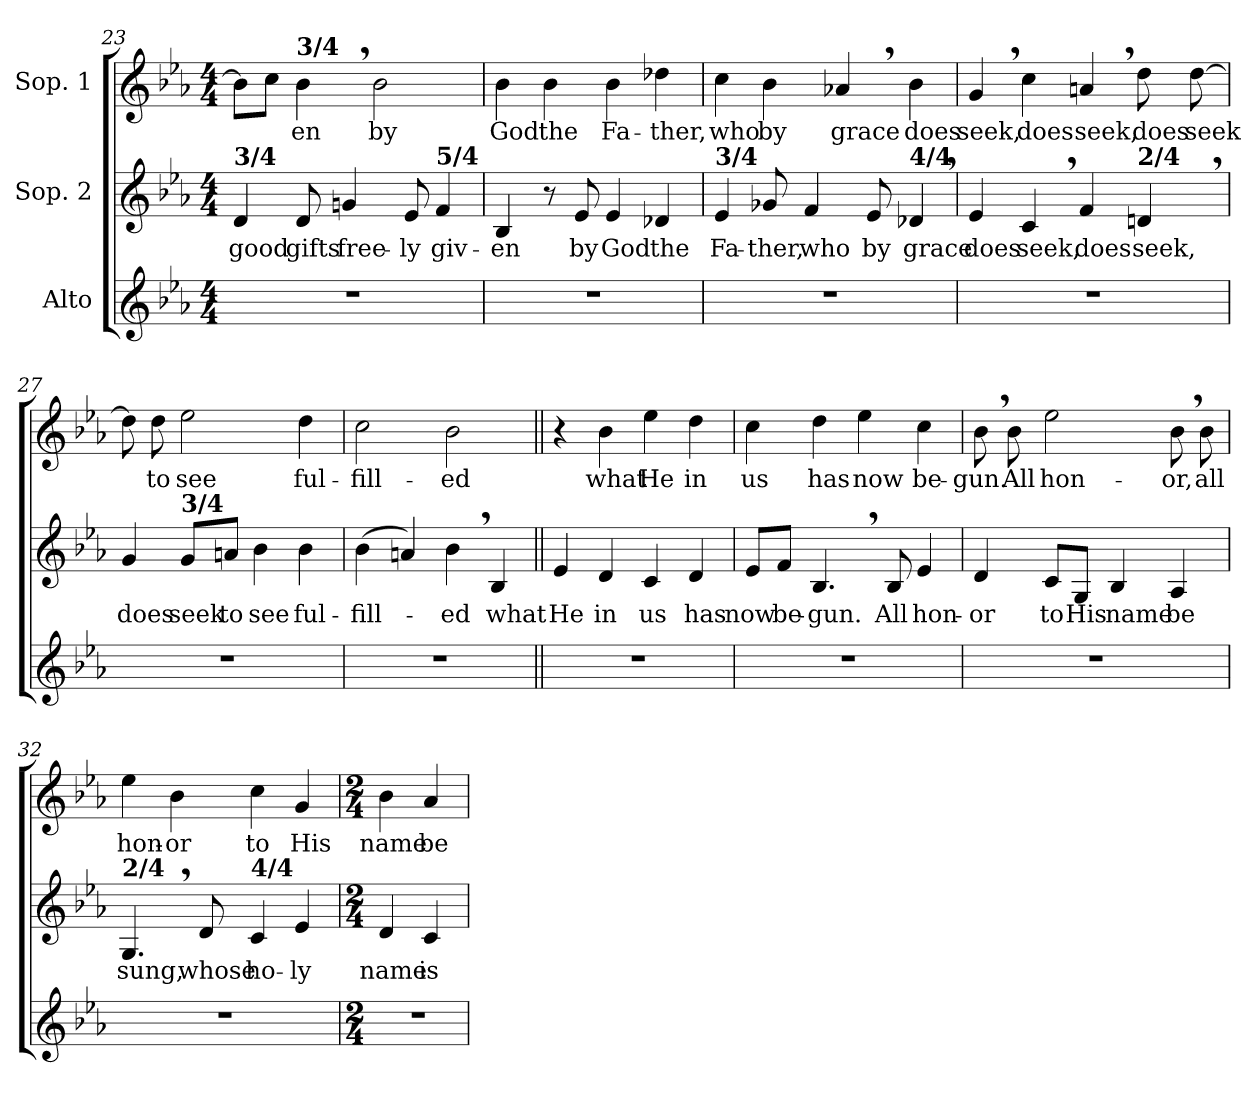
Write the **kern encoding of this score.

**kern	**kern	**text	**kern	**text
*part3	*part2	*part2	*part1	*part1
*staff3	*staff2	*staff2	*staff1	*staff1
*I"Alto	*I"Sop. 2	*	*I"Sop. 1	*
!!LO:LB:g=z
*clefG2	*clefG2	*	*clefG2	*
*k[b-e-a-]	*k[b-e-a-]	*	*k[b-e-a-]	*
*E-:	*E-:	*	*E-:	*
*M4/4	*M4/4	*	*M4/4	*
=23	=23	=23	=23	=23
!	!LO:TX:a:B:t=3/4	!	!	!
!	!	!LO:LY:b	!	!
1r	4d/	good	8b-\L]	.
.	.	.	8cc\J	.
!	!	!LO:LY:b	!	!
!	!	!	!LO:TX:a:B:t=3/4	!
!	!	!	!	!LO:LY:b
.	8d/	gifts	4b-,>\	-en
!	!	!LO:LY:b	!	!
.	4gn/	free-	.	.
!	!	!	!	!LO:LY:b
.	.	.	2b-\	by
!	!	!LO:LY:b	!	!
.	8e-/	-ly	.	.
!	!LO:TX:a:B:t=5/4	!	!	!
!	!	!LO:LY:b	!	!
.	4f/	giv-	.	.
=24	=24	=24	=24	=24
!	!	!LO:LY:b	!	!
!	!	!	!	!LO:LY:b
1r	4B-/	-en	4b-\	God
!	!	!	!	!LO:LY:b
.	8r	.	4b-\	the
!	!	!LO:LY:b	!	!
.	8e-/	by	.	.
!	!	!LO:LY:b	!	!
!	!	!	!	!LO:LY:b
.	4e-/	God	4b-\	Fa-
!	!	!LO:LY:b	!	!
!	!	!	!	!LO:LY:b
.	4d-X/	the	4dd-X\	-ther,
=25	=25	=25	=25	=25
!	!	!LO:LY:b	!	!
!	!LO:TX:a:B:t=3/4	!	!	!
!	!	!	!	!LO:LY:b
1r	4e-/	Fa-	4cc\	who
!	!	!LO:LY:b	!	!
!	!	!	!	!LO:LY:b
.	8g-X/	-ther,	4b-\	by
!	!	!LO:LY:b	!	!
.	4f/	who	.	.
!	!	!	!	!LO:LY:b
.	.	.	4a-X,>/	grace
!	!	!LO:LY:b	!	!
.	8e-/	by	.	.
!	!	!LO:LY:b	!	!
!	!LO:TX:a:B:t=4/4	!	!	!
!	!	!	!	!LO:LY:b
.	4d-X,>/	grace	4b-\	does
!!LO:PB:g=z
=26	=26	=26	=26	=26
!	!	!LO:LY:b	!	!
!	!	!	!	!LO:LY:b
1r	4e-/	does	4g,>/	seek,
!	!	!LO:LY:b	!	!
!	!	!	!	!LO:LY:b
.	4c,>/	seek,	4cc\	does
!	!	!LO:LY:b	!	!
!	!	!	!	!LO:LY:b
.	4f/	does	4an,>/	seek,
!	!	!LO:LY:b	!	!
!	!LO:TX:a:B:t=2/4	!	!	!
!	!	!	!	!LO:LY:b
.	4dn,>/	seek,	8dd\	does
!	!	!	!	!LO:LY:b
.	.	.	[8dd\	seek
=27	=27	=27	=27	=27
!	!	!LO:LY:b	!	!
1r	4g/	does	8dd\]	.
!	!	!	!	!LO:LY:b
.	.	.	8dd\	to
!	!	!LO:LY:b	!	!
!	!LO:TX:a:B:t=3/4	!	!	!
!	!	!	!	!LO:LY:b
.	8g/L	seek	2ee-\	see
!	!	!LO:LY:b	!	!
.	8an/J	to	.	.
!	!	!LO:LY:b	!	!
.	4b-\	see	.	.
!	!	!LO:LY:b	!	!
!	!	!	!	!LO:LY:b
.	4b-\	ful-	4dd\	ful-
=28	=28	=28	=28	=28
!	!	!LO:LY:b	!	!
!	!	!	!	!LO:LY:b
1r	(>4b-\	-fill-	2cc\	-fill-
.	4an/)	.	.	.
!	!	!LO:LY:b	!	!
!	!	!	!	!LO:LY:b
.	4b-,>\	-ed	2b-\	-ed
!	!	!LO:LY:b	!	!
.	4B-/	what	.	.
=29||	=29||	=29||	=29||	=29||
!	!	!LO:LY:b	!	!
1r	4e-/	He	4r	.
!	!	!LO:LY:b	!	!
!	!	!	!	!LO:LY:b
.	4d/	in	4b-\	what
!	!	!LO:LY:b	!	!
!	!	!	!	!LO:LY:b
.	4c/	us	4ee-\	He
!	!	!LO:LY:b	!	!
!	!	!	!	!LO:LY:b
.	4d/	has	4dd\	in
!!LO:LB:g=z
=30	=30	=30	=30	=30
!	!	!LO:LY:b	!	!
!	!	!	!	!LO:LY:b
1r	8e-/L	now	4cc\	us
!	!	!LO:LY:b	!	!
.	8f/J	be-	.	.
!	!	!LO:LY:b	!	!
!	!	!	!	!LO:LY:b
.	4.B-,>/	-gun.	4dd\	has
!	!	!	!	!LO:LY:b
.	.	.	4ee-\	now
!	!	!LO:LY:b	!	!
.	8B-/	All	.	.
!	!	!LO:LY:b	!	!
!	!	!	!	!LO:LY:b
.	4e-/	hon-	4cc\	be-
=31	=31	=31	=31	=31
!	!	!LO:LY:b	!	!
!	!	!	!	!LO:LY:b
1r	4d/	-or	8b-,>\	-gun.
!	!	!	!	!LO:LY:b
.	.	.	8b-\	All
!	!	!LO:LY:b	!	!
!	!	!	!	!LO:LY:b
.	8c/L	to	2ee-\	hon-
!	!	!LO:LY:b	!	!
.	8G/J	His	.	.
!	!	!LO:LY:b	!	!
.	4B-/	name	.	.
!	!	!LO:LY:b	!	!
!	!	!	!	!LO:LY:b
.	4A-/	be	8b-,>\	-or,
!	!	!	!	!LO:LY:b
.	.	.	8b-\	all
=32	=32	=32	=32	=32
!	!	!LO:LY:b	!	!
!	!LO:TX:a:B:t=2/4	!	!	!
!	!	!	!	!LO:LY:b
1r	4.G,>/	sung,	4ee-\	hon-
!	!	!	!	!LO:LY:b
.	.	.	4b-\	-or
!	!	!LO:LY:b	!	!
.	8d/	whose	.	.
!	!	!LO:LY:b	!	!
!	!LO:TX:a:B:t=4/4	!	!	!
!	!	!	!	!LO:LY:b
.	4c/	ho-	4cc\	to
!	!	!LO:LY:b	!	!
!	!	!	!	!LO:LY:b
.	4e-/	-ly	4g/	His
=33	=33	=33	=33	=33
*M2/4	*M2/4	*	*M2/4	*
!	!	!LO:LY:b	!	!
!	!	!	!	!LO:LY:b
2r	4d/	name	4b-\	name
!	!	!LO:LY:b	!	!
!	!	!	!	!LO:LY:b
.	4c/	is	4a-/	be
=	=	=	=	=
*-	*-	*-	*-	*-
